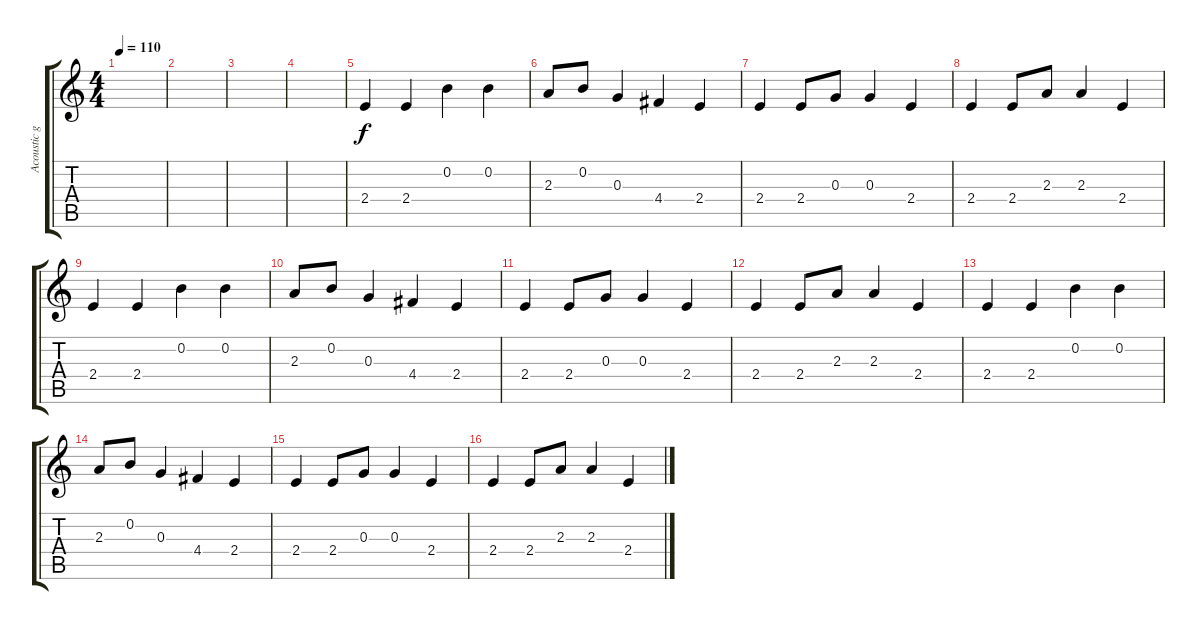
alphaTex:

\track ("Acoustic guitar" "Acoustic g") {instrument acousticguitarsteel}
\staff {score tabs}
\tuning (E4 B3 G3 D3 A2 E2) {hide}
\ts (4 4)
\tempo 110
\clef g2
\ks c
|
|
|
|
2.4.4 2.4.4 0.2.4 0.2.4 |
2.3.8 0.2.8 0.3.4 4.4.4 2.4.4 |
2.4.4 2.4.8 0.3.8 0.3.4 2.4.4 |
2.4.4 2.4.8 2.3.8 2.3.4 2.4.4 |
2.4.4 2.4.4 0.2.4 0.2.4 |
2.3.8 0.2.8 0.3.4 4.4.4 2.4.4 |
2.4.4 2.4.8 0.3.8 0.3.4 2.4.4 |
2.4.4 2.4.8 2.3.8 2.3.4 2.4.4 |
2.4.4 2.4.4 0.2.4 0.2.4 |
2.3.8 0.2.8 0.3.4 4.4.4 2.4.4 |
2.4.4 2.4.8 0.3.8 0.3.4 2.4.4 |
2.4.4 2.4.8 2.3.8 2.3.4 2.4.4
